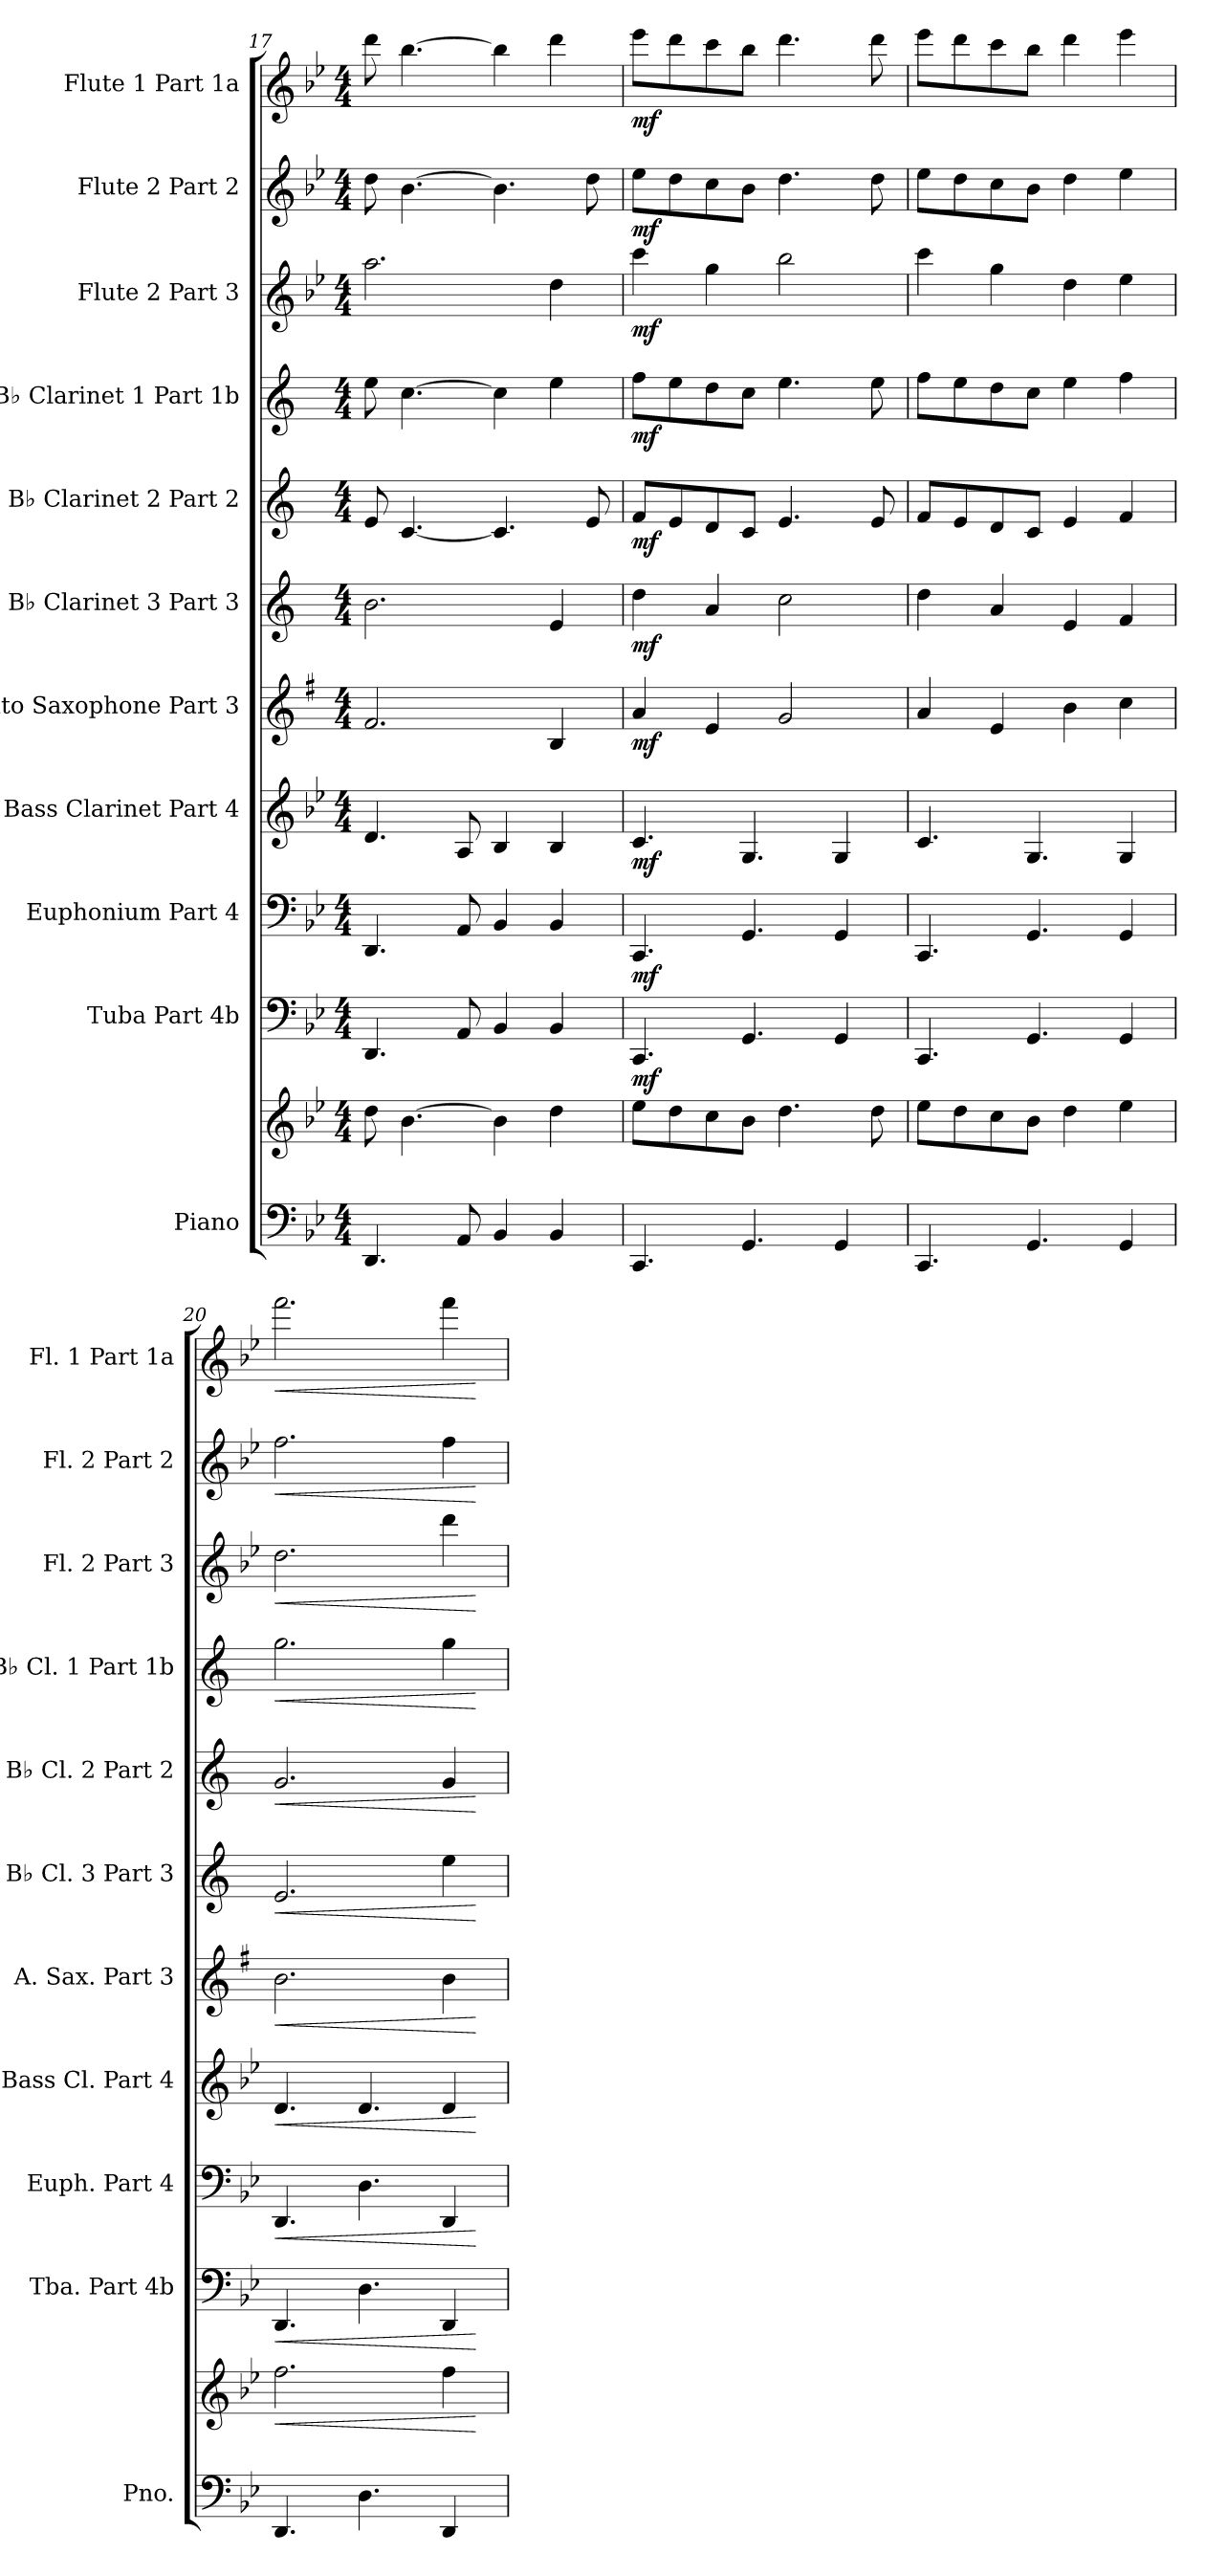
**kern	**kern	**dynam	**kern	**dynam	**kern	**dynam	**kern	**dynam	**kern	**dynam	**kern	**dynam	**kern	**dynam	**kern	**dynam	**kern	**dynam	**kern	**dynam	**kern	**dynam
*part11	*part11	*part11	*part10	*part10	*part9	*part9	*part8	*part8	*part7	*part7	*part6	*part6	*part5	*part5	*part4	*part4	*part3	*part3	*part2	*part2	*part1	*part1
*staff12	*staff11	*staff11/12	*staff10	*staff10	*staff9	*staff9	*staff8	*staff8	*staff7	*staff7	*staff6	*staff6	*staff5	*staff5	*staff4	*staff4	*staff3	*staff3	*staff2	*staff2	*staff1	*staff1
*I"Piano	*	*	*I"Tuba Part 4b	*	*I"Euphonium Part 4	*	*I"Bass Clarinet Part 4	*	*I"Alto Saxophone Part 3	*	*I"B♭ Clarinet 3 Part 3	*	*I"B♭ Clarinet 2 Part 2	*	*I"B♭ Clarinet 1 Part 1b	*	*I"Flute 2 Part 3	*	*I"Flute 2 Part 2	*	*I"Flute 1 Part 1a	*
*I'Pno.	*	*	*I'Tba. Part 4b	*	*I'Euph. Part 4	*	*I'Bass Cl. Part 4	*	*I'A. Sax. Part 3	*	*I'B♭ Cl. 3 Part 3	*	*I'B♭ Cl. 2 Part 2	*	*I'B♭ Cl. 1 Part 1b	*	*I'Fl. 2 Part 3	*	*I'Fl. 2 Part 2	*	*I'Fl. 1 Part 1a	*
*clefF4	*clefG2	*	*clefF4	*	*clefF4	*	*clefG2	*	*clefG2	*	*clefG2	*	*clefG2	*	*clefG2	*	*clefG2	*	*clefG2	*	*clefG2	*
*	*	*	*	*	*	*	*ITrd8c14	*	*ITrd5c9	*	*ITrd1c2	*	*ITrd1c2	*	*ITrd1c2	*	*	*	*	*	*	*
*k[b-e-]	*k[b-e-]	*	*k[b-e-]	*	*k[b-e-]	*	*k[b-e-]	*	*k[b-e-]	*	*k[b-e-]	*	*k[b-e-]	*	*k[b-e-]	*	*k[b-e-]	*	*k[b-e-]	*	*k[b-e-]	*
*M4/4	*M4/4	*	*M4/4	*	*M4/4	*	*M4/4	*	*M4/4	*	*M4/4	*	*M4/4	*	*M4/4	*	*M4/4	*	*M4/4	*	*M4/4	*
=17	=17	=17	=17	=17	=17	=17	=17	=17	=17	=17	=17	=17	=17	=17	=17	=17	=17	=17	=17	=17	=17	=17
4.DD/	8dd\	.	4.DD/	.	4.DD/	.	4.D/	.	2.A/	.	2.a\	.	8d/	.	8dd\	.	2.aa\	.	8dd\	.	8ddd\	.
.	[4.b-\	.	.	.	.	.	.	.	.	.	.	.	[4.B-/	.	[4.b-\	.	.	.	[4.b-\	.	[4.bb-\	.
8AA/	.	.	8AA/	.	8AA/	.	8AA/	.	.	.	.	.	.	.	.	.	.	.	.	.	.	.
4BB-/	4b-\]	.	4BB-/	.	4BB-/	.	4BB-/	.	.	.	.	.	4.B-/]	.	4b-\]	.	.	.	4.b-\]	.	4bb-\]	.
4BB-/	4dd\	.	4BB-/	.	4BB-/	.	4BB-/	.	4D/	.	4d/	.	.	.	4dd\	.	4dd\	.	.	.	4ddd\	.
.	.	.	.	.	.	.	.	.	.	.	.	.	8d/	.	.	.	.	.	8dd\	.	.	.
=18	=18	=18	=18	=18	=18	=18	=18	=18	=18	=18	=18	=18	=18	=18	=18	=18	=18	=18	=18	=18	=18	=18
!	!	!LO:DY:b=2	!	!	!	!	!	!	!	!	!	!	!	!	!	!	!	!	!	!	!	!
!	!	!LO:DY:n=1:b	!	!LO:DY:b	!	!LO:DY:b	!	!LO:DY:b	!	!LO:DY:b	!	!LO:DY:b	!	!LO:DY:b	!	!LO:DY:b	!	!LO:DY:b	!	!LO:DY:b	!	!LO:DY:b
4.CC/	8ee-\L	mf mf	4.CC/	mf	4.CC/	mf	4.C/	mf	4c/	mf	4cc\	mf	8e-/L	mf	8ee-\L	mf	4ccc\	mf	8ee-\L	mf	8eee-\L	mf
.	8dd\	.	.	.	.	.	.	.	.	.	.	.	8d/	.	8dd\	.	.	.	8dd\	.	8ddd\	.
.	8cc\	.	.	.	.	.	.	.	4G/	.	4g/	.	8c/	.	8cc\	.	4gg\	.	8cc\	.	8ccc\	.
4.GG/	8b-\J	.	4.GG/	.	4.GG/	.	4.GG/	.	.	.	.	.	8B-/J	.	8b-\J	.	.	.	8b-\J	.	8bb-\J	.
.	4.dd\	.	.	.	.	.	.	.	2B-/	.	2b-\	.	4.d/	.	4.dd\	.	2bb-\	.	4.dd\	.	4.ddd\	.
4GG/	.	.	4GG/	.	4GG/	.	4GG/	.	.	.	.	.	.	.	.	.	.	.	.	.	.	.
.	8dd\	.	.	.	.	.	.	.	.	.	.	.	8d/	.	8dd\	.	.	.	8dd\	.	8ddd\	.
!!LO:PB:g=z
=19	=19	=19	=19	=19	=19	=19	=19	=19	=19	=19	=19	=19	=19	=19	=19	=19	=19	=19	=19	=19	=19	=19
4.CC/	8ee-\L	.	4.CC/	.	4.CC/	.	4.C/	.	4c/	.	4cc\	.	8e-/L	.	8ee-\L	.	4ccc\	.	8ee-\L	.	8eee-\L	.
.	8dd\	.	.	.	.	.	.	.	.	.	.	.	8d/	.	8dd\	.	.	.	8dd\	.	8ddd\	.
.	8cc\	.	.	.	.	.	.	.	4G/	.	4g/	.	8c/	.	8cc\	.	4gg\	.	8cc\	.	8ccc\	.
4.GG/	8b-\J	.	4.GG/	.	4.GG/	.	4.GG/	.	.	.	.	.	8B-/J	.	8b-\J	.	.	.	8b-\J	.	8bb-\J	.
.	4dd\	.	.	.	.	.	.	.	4d\	.	4d/	.	4d/	.	4dd\	.	4dd\	.	4dd\	.	4ddd\	.
4GG/	4ee-\	.	4GG/	.	4GG/	.	4GG/	.	4e-\	.	4e-/	.	4e-/	.	4ee-\	.	4ee-\	.	4ee-\	.	4eee-\	.
=20	=20	=20	=20	=20	=20	=20	=20	=20	=20	=20	=20	=20	=20	=20	=20	=20	=20	=20	=20	=20	=20	=20
!	!	!LO:HP:b	!	!LO:HP:b	!	!LO:HP:b	!	!LO:HP:b	!	!LO:HP:b	!	!LO:HP:b	!	!LO:HP:b	!	!LO:HP:b	!	!LO:HP:b	!	!LO:HP:b	!	!LO:HP:b
4.DD/	2.ff\	<	4.DD/	<	4.DD/	<	4.D/	<	2.d\	<	2.d/	<	2.f/	<	2.ff\	<	2.dd\	<	2.ff\	<	2.fff\	<
4.D\	.	.	4.D\	.	4.D\	.	4.D/	.	.	.	.	.	.	.	.	.	.	.	.	.	.	.
4DD/	4ff\	.	4DD/	.	4DD/	.	4D/	.	4d\	.	4dd\	.	4f/	.	4ff\	.	4ddd\	.	4ff\	.	4fff\	.
.	.	[	.	[	.	[	.	[	.	[	.	[	.	[	.	[	.	[	.	[	.	[
=	=	=	=	=	=	=	=	=	=	=	=	=	=	=	=	=	=	=	=	=	=	=
*-	*-	*-	*-	*-	*-	*-	*-	*-	*-	*-	*-	*-	*-	*-	*-	*-	*-	*-	*-	*-	*-	*-
